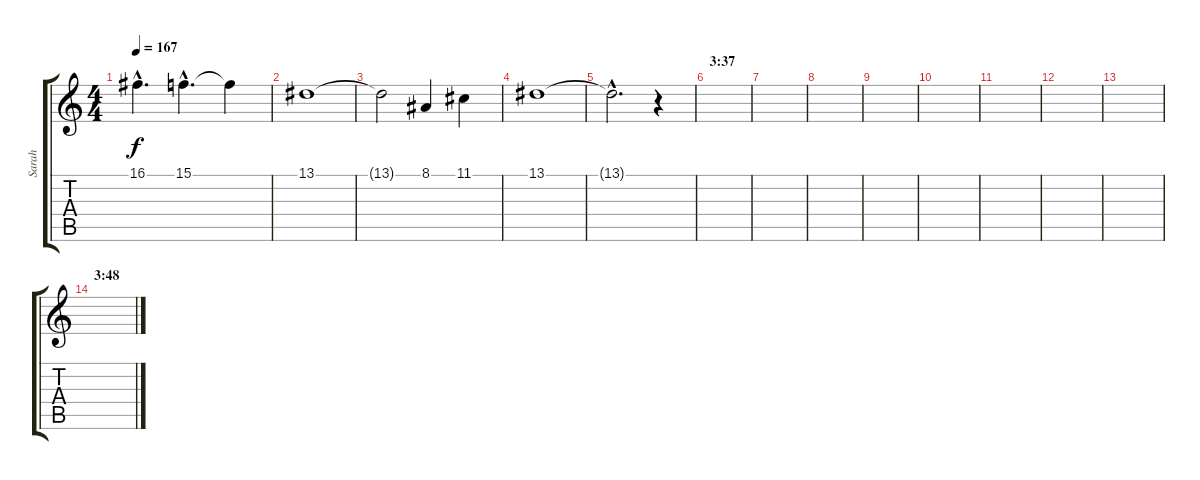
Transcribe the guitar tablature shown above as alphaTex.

\track ("Sarah" "Sarah") {instrument choiraahs}
\staff {score tabs}
\tuning (D4 A3 F3 C3 G2 D2) {hide}
\ts (4 4)
\tempo 167
\clef g2
\ks c
16.1{hac}.4{d dy f} 15.1{hac}.4{d} 15.1{t}.4 |
13.1.1 |
13.1{t}.2 8.1.4 11.1.4 |
13.1.1 |
13.1{hac t}.2{d} r.4 |
\section ("" "3:37")
|
|
|
|
|
|
|
|
\section ("" "3:48")
